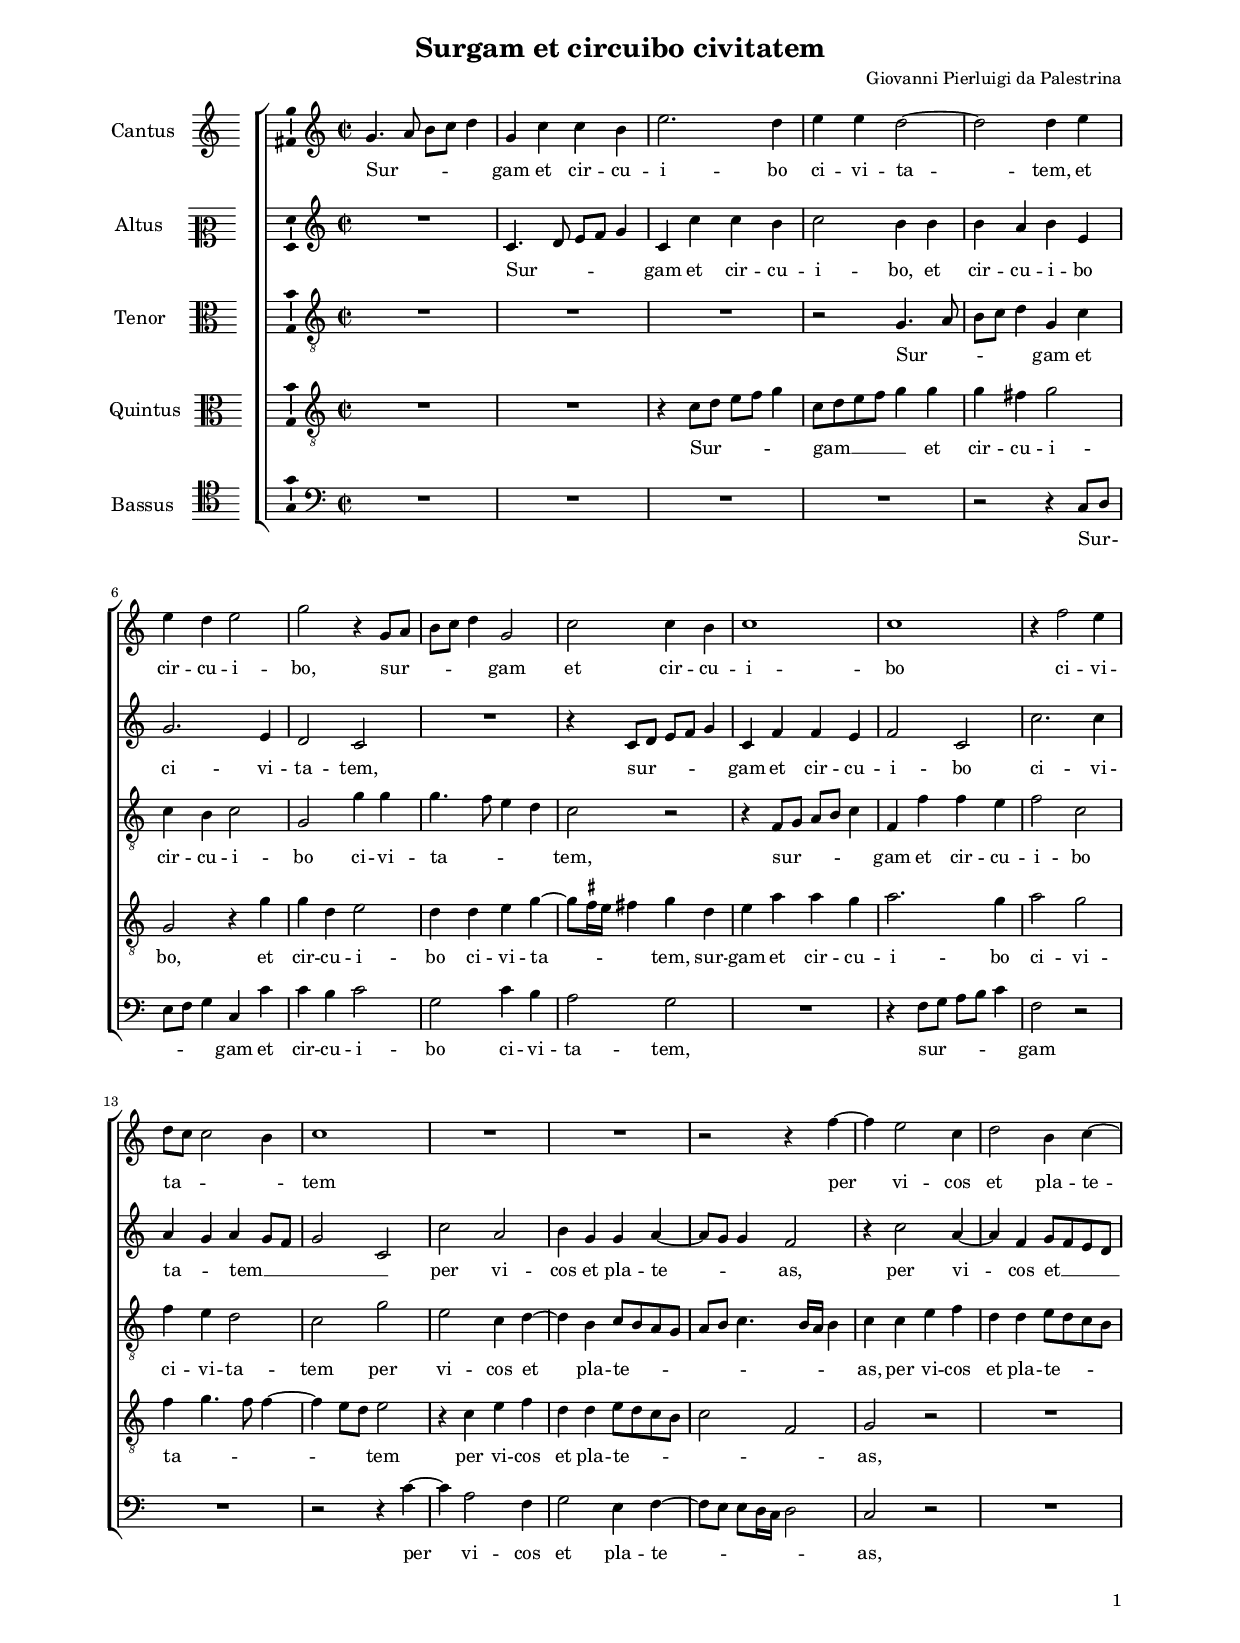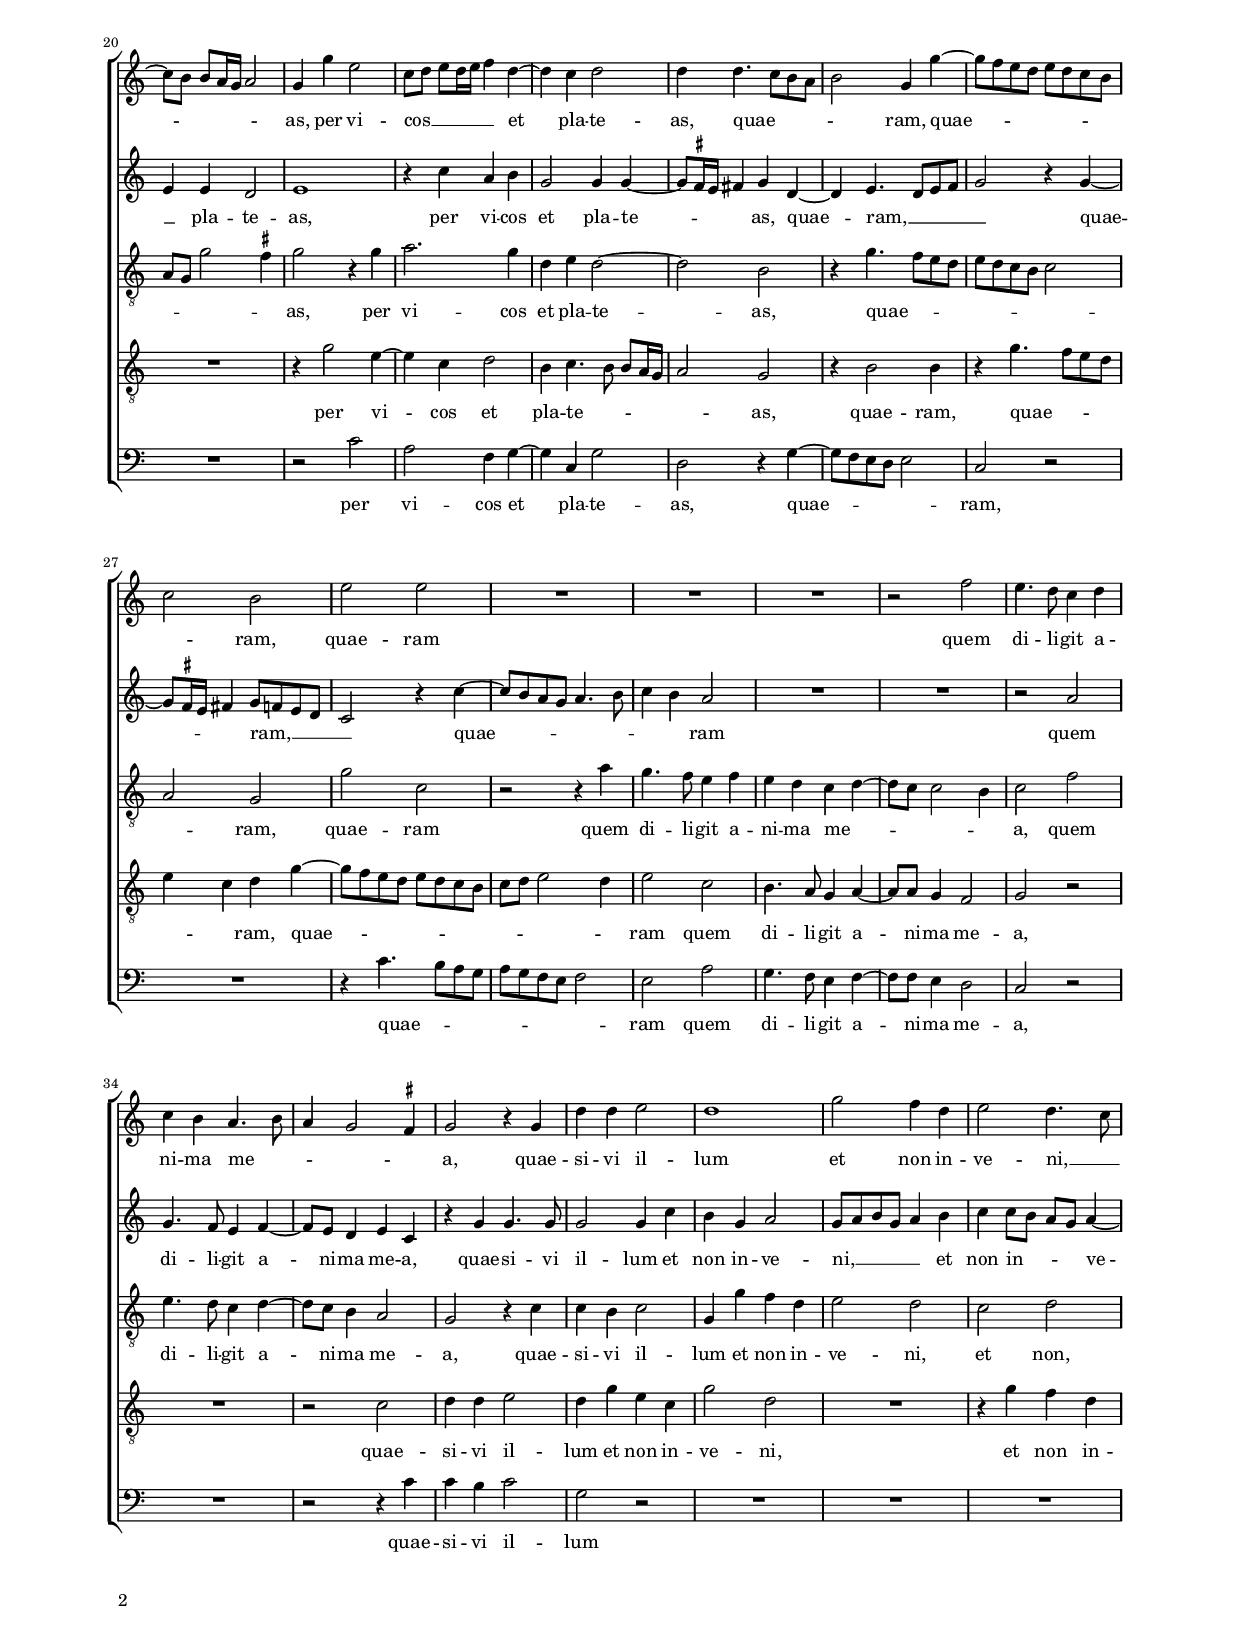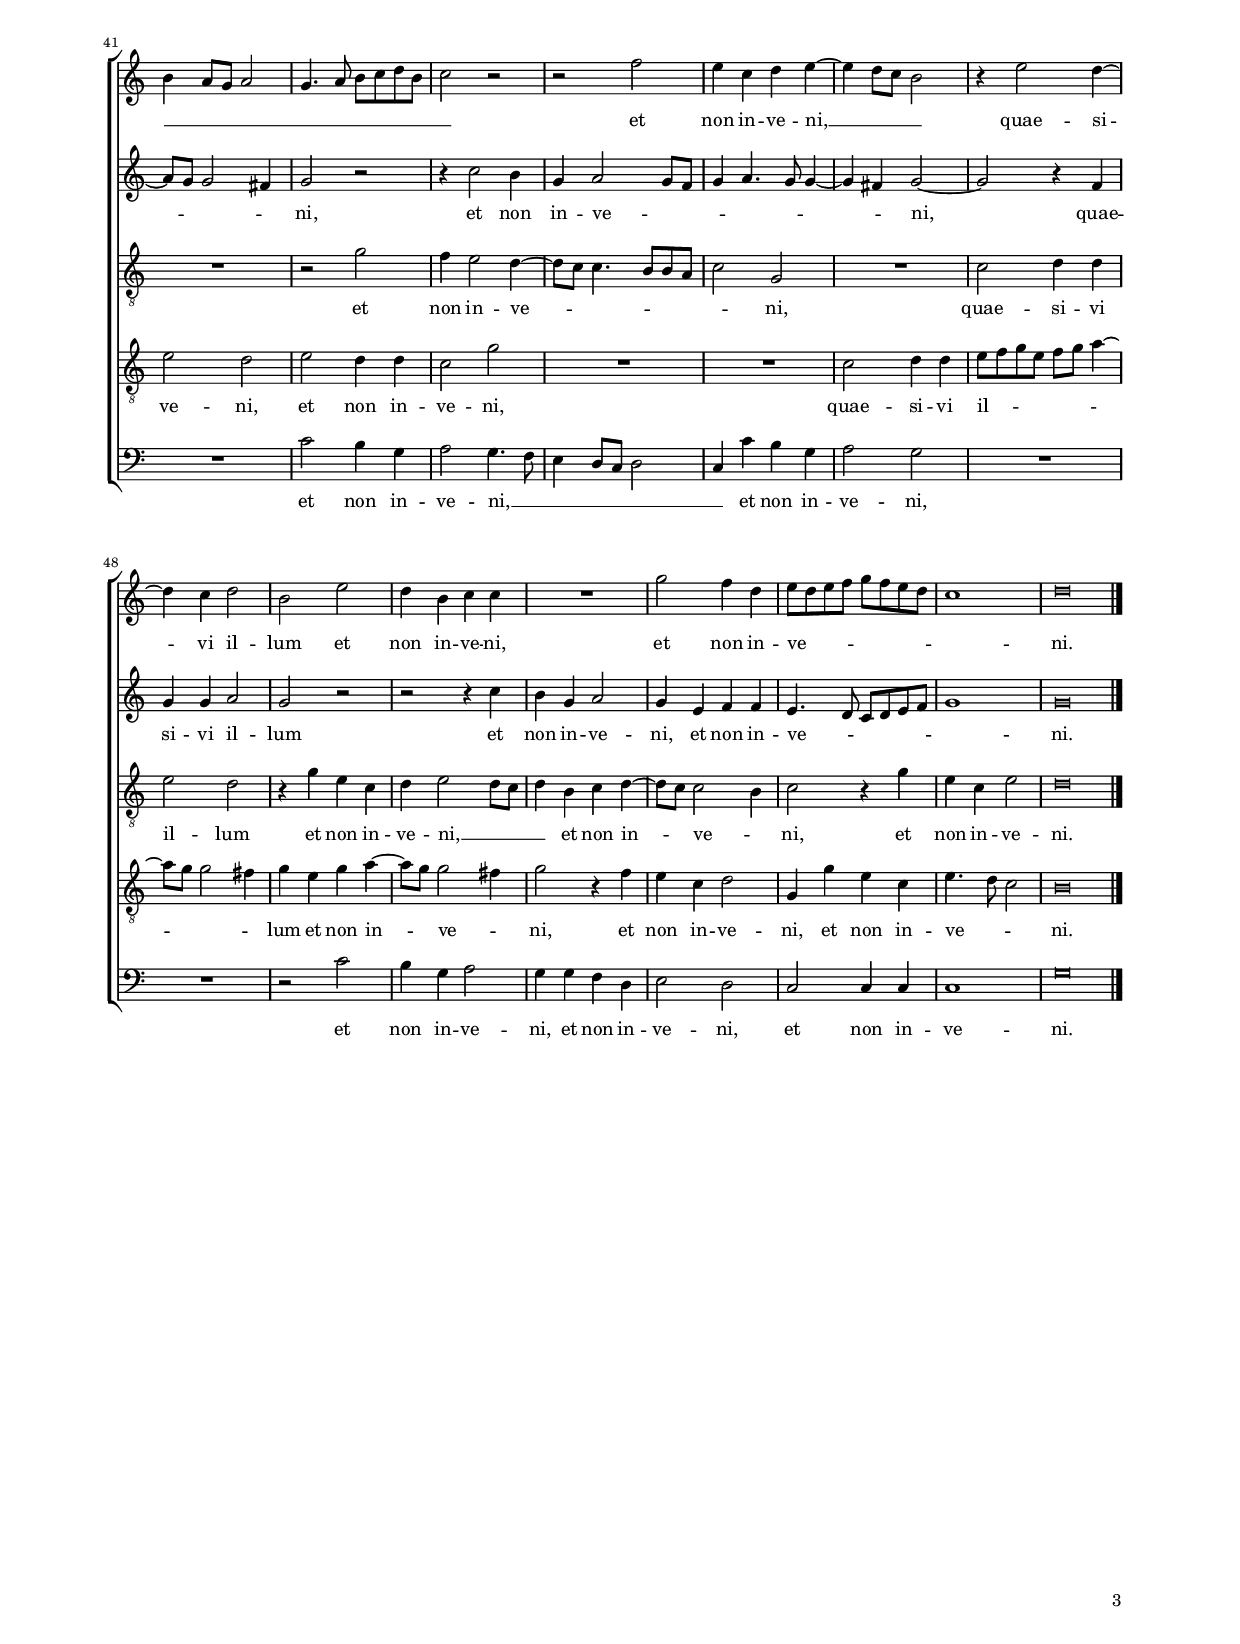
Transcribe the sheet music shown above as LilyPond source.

\header
{
  title="Surgam et circuibo civitatem"
  composer="Giovanni Pierluigi da Palestrina"
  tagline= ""
}

\version "2.24.0"
\language deutsch
#(set-global-staff-size 15)
% #(set-default-paper-size "letter")
#(ly:set-option 'point-and-click #f)


\paper
	{
	top-margin = 1.8 \cm
	bottom-margin = 1.2 \cm
	left-margin = 2 \cm
	right-margin = 2 \cm
	ragged-bottom = ##f
	ragged-last-bottom = ##t
	print-page-number = ##f
	system-system-spacing = #'((basic-distance . 16) (minimum-distance . 14) (padding . 5) (strechability . 150))
	oddFooterMarkup=\markup   \fill-line { "" \fromproperty #'page:page-number-string }
	evenFooterMarkup=\markup  \fill-line { \fromproperty #'page:page-number-string "" }
	last-bottom-spacing = #'((basic-distance . 12) (minimum-distance . 7) (padding . 4))
%	systems-per-page = 3
	page-count = 3
%	min-systems-per-page = 3
	markup-system-spacing.basic-distance = #12
	}

	
global = {
	\key c \major
	\time 2/2
	\set Score.tempoHideNote = ##t
	\tempo 4 = 95
	\skip 1*54
	\set Score.measureLength = #(ly:make-moment 2/1)
	\skip 1*2 \bar "|."
	}

	ficta = { \once \set suggestAccidentals = ##t }

	forget = #(define-music-function (music) (ly:music?) #{
		\accidentalStyle forget
		$music
		\accidentalStyle default
		#})



incipitcantus = \markup { \score {
	{
	\set Staff.instrumentName = \markup { \fontsize #1 "Cantus" }
	\key c \major
	\clef violin
	s4 \bar ""
	}
	\layout  {
	raggedright = ##t
	indent = 1.6 \cm
	line-width = 2.4\cm
	\context { \Staff \remove Time_signature_engraver }
	\override Staff.Clef.Y-extent = #'(0 . 0)
	}} \hspace #1 }

      
incipitaltus = \markup { \score {
	{
	\set Staff.instrumentName = \markup { \fontsize #1 "Altus" }
	\key c \major
	\clef mezzosoprano
	s4 \bar ""
	}
	\layout  {
	raggedright = ##t
	indent = 1.6 \cm
	line-width = 2.4\cm
	\context { \Staff \remove Time_signature_engraver }
	\override Staff.Clef.Y-extent = #'(0 . 0)
	}} \hspace #1 }


incipittenor = \markup { \score {
	{
	\set Staff.instrumentName = \markup { \fontsize #1 "Tenor" }
	\key c \major
	\clef alto
	s4 \bar ""
	}
	\layout  {
	raggedright = ##t
	indent = 1.6 \cm
	line-width = 2.4\cm
	\context { \Staff \remove Time_signature_engraver }
	\override Staff.Clef.Y-extent = #'(0 . 0)
	}} \hspace #1 }
      
      
incipitquintus = \markup { \score {
	{
	\set Staff.instrumentName = \markup { \fontsize #1 "Quintus" }
	\key c \major
	\clef alto
	s4 \bar ""
	}
	\layout  {
	raggedright = ##t
	indent = 1.6 \cm
	line-width = 2.4\cm
	\context { \Staff \remove Time_signature_engraver }
	\override Staff.Clef.Y-extent = #'(0 . 0)
	}} \hspace #1 }
      
      
incipitbassus = \markup { \score {
	{
	\set Staff.instrumentName = \markup { \fontsize #1 "Bassus" }
	\key c \major
	\clef tenor
	s4 \bar ""
	}
	\layout  {
	raggedright = ##t
	indent = 1.6 \cm
	line-width = 2.4\cm
	\context { \Staff \remove Time_signature_engraver }
	\override Staff.Clef.Y-extent = #'(0 . 0)
	}} \hspace #1 }


cantus =  \relative c''
	{
	g4. a8 h c d4
	g,4 c c h
	e2. d4
	e4 e d2~
%5
	d2 d4 e |
	e4 d e2
	g2 r4 g,8 a
	h8 c d4 g,2
	c2 c4 h
%10
	c1 |
	c1 \noPageBreak
	r4 f2 e4 \noPageBreak
	d8 c c2 h4 \noPageBreak
	c1 \noPageBreak
%15
	R1 |
	R1
	r2 r4 f~
	f4 e2 c4
	d2 h4 c~
%20
	c8 h h[ a16 g] a2 |
	g4 g' e2
	c8 d e[ d16 e] f4 d~
	d4 c d2
	d4 d4. c8 h a
%25
	h2 g4 g'~ |
	g8 f e d e d c h
	c2 h
	e2 e
	R1
%30
	R1 |
	R1
	r2 f
	e4. d8 c4 d
	c4 h a4. h8
%35
	a4 g2 \ficta fis4 |
	g2 r4 g
	d'4 d e2
	d1
	g2 f4 d
%40
	e2 d4. c8 |
	h4 a8 g a2
	g4. a8 h c d h
	c2 r
	r2 f
%45
	e4 c d e~ |
	e4 d8 c h2
	r4 e2 d4~
	d4 c d2
	h2 e
%50
	d4 h c c |
	R1
	g'2 f4 d
	e8 d e f g f e d
	c1
%55
	d\breve |
	}


altus =  \relative c'
	{
	R1
	c4. d8 e f g4
	c,4 c' c h
	c2 h4 h
%5
	h4 a h e, |
	g2. e4
	d2 c
	R1
	r4 c8 d e f g4
%10
	c,4 f f e |
	f2 c
	c'2. c4
	a4 g a g8 f
	g2 c,
%15
	c'2 a |
	h4 g g a~
	a8 g g4 f2
	r4 c'2 a4~
	a4 f g8 f e d
%20
	e4 e d2 |
	e1
	r4 c' a h
	g2 g4 g~
	g8 \ficta fis16 e fis!4 g d~
%25
	d4 e4. d8 e f |
	g2 r4 g~
	g8 \ficta fis16 e fis!4 g8 f e d
	c2 r4 c'~
	c8 h a g a4. h8
%30
	c4 h a2 |
	R1
	R1
	r2 a
	g4. f8 e4 f~
%35
	f8 e d4 e c |
	r4 g' g4. g8
	g2 g4 c
	h4 g a2
	g8 a h g a4 h
%40
	c4 c8 h a g a4~ |
	a8 g g2 fis4
	g2 r
	r4 c2 h4
	g4 a2 g8 f
%45
	g4 a4. g8 g4~ |
	g4 fis g2~
	g2 r4 f
	g4 g a2
	g2 r
%50
	r2 r4 c |
	h4 g a2
	g4 e f f
	e4. d8 c d e f
	g1
%55
	g\breve |
	}


tenor =  \relative c'
	{
	R1
	R1
	R1
	r2 g4. a8
%5
	h8 c d4 g, c |
	c4 h c2
	g2 g'4 g
	g4. f8 e4 d
	c2 r
%10
	r4 f,8 g a h c4 |
	f,4 f' f e
	f2 c
	f4 e d2
	c2 g'
%15
	e2 c4 d~ |
	d4 h c8 h a g
	a8 h c4. h16 a h4
	c4 c e f
	d4 d e8 d c h
%20
	a8 g g'2 \ficta fis4 |
	g2 r4 g
	a2. g4
	d4 e d2~
	d2 h
%25
	r4 g'4. f8 e d |
	e8 d c h c2
	a2 g
	g'2 c,
	r2 r4 a'
%30
	g4. f8 e4 f |
	e4 d c d~
	d8 c c2 h4
	c2 f
	e4. d8 c4 d~
%35
	d8 c h4 a2 |
	g2 r4 c
	c4 h c2
	g4 g' f d
	e2 d
%40
	c2 d |
	R1
	r2 g
	f4 e2 d4~
	d8 c c4. h8 h a
%45
	c2 g |
	R1
	c2 d4 d
	e2 d
	r4 g e c
%50
	d4 e2 d8 c |
	d4 h c d~
	d8 c c2 h4
	c2 r4 g'
	e4 c e2
%55
	d\breve |
	}


quintus  =  \relative c'
	{
	R1
	R1
	r4 c8 d e f g4
	c,8 d e f g4 g
%5
	g4 fis g2 |
	g,2 r4 g'
	g4 d e2
	d4 d e g~
	g8 \ficta fis16 e fis!4 g d
%10
	e4 a a g |
	a2. g4
	a2 g
	f4 g4. f8 f4~
	f4 e8 d e2
%15
	r4 c e f |
	d4 d e8 d c h
	c2 f,
	g2 r
	R1
%20
	R1 |
	r4 g'2 e4~
	e4 c d2
	h4 c4. h8 h[ a16 g]
	a2 g
%25
	r4 h2 h4 |
	r4 g'4. f8 e d
	e4 c d g~
	g8 f e d e d c h
	c8 d e2 d4
%30
	e2 c |
	h4. a8 g4 a~
	a8 a g4 f2
	g2 r
	R1
%35
	r2 c |
	d4 d e2
	d4 g e c
	g'2 d
	R1
%40
	r4 g f d |
	e2 d
	e2 d4 d
	c2 g'
	R1
%45
	R1 |
	c,2 d4 d
	e8 f g e f g a4~
	a8 g g2 fis4
	g4 e g a~
%50
	a8 g g2 fis4 |
	g2 r4 f
	e4 c d2
	g,4 g' e c
	e4. d8 c2
%55
	h\breve |
	}


bassus  =  \relative c
	{
	R1
	R1
	R1
	R1
%5
	r2 r4 c8 d |
	e8 f g4 c, c'
	c4 h c2
	g2 c4 h
	a2 g
%10
	R1 |
	r4 f8 g a h c4
	f,2 r
	R1
	r2 r4 c'~
%15
	c4 a2 f4 |
	g2 e4 f~
	f8 e e[ d16 c] d2
	c2 r
	R1
%20
	R1 |
	r2 c'
	a2 f4 g~
	g4 c, g'2
	d2 r4 g~
%25
	g8 f e d e2 |
	c2 r
	R1
	r4 c'4. h8 a g
	a8 g f e f2
%30
	e2 a |
	g4. f8 e4 f~
	f8 f e4 d2
	c2 r
	R1
%35
	r2 r4 c' |
	c4 h c2
	g2 r
	R1
	R1
%40
	R1 |
	R1
	c2 h4 g
	a2 g4. f8
	e4 d8 c d2
%45
	c4 c' h g |
	a2 g
	R1
	R1
	r2 c
%50
	h4 g a2 |
	g4 g f d
	e2 d
	c2 c4 c
	c1
%55
	g'\breve |
	}


lyricscantus = \lyricmode {
	Sur -- _ _ _ _ gam et cir -- cu -- i -- bo ci -- vi -- ta -- tem,
	et cir -- cu -- i -- bo,
	sur -- _ _ _ _ gam et cir -- cu -- i -- bo ci -- vi -- ta -- _ _ _ tem
	per vi -- cos et pla -- te -- _ _ _ _ _ as,
	per vi -- cos __ _ _ _ _ _ et pla -- te -- as,
	quae -- _ _ _ _ ram,
	quae -- _ _ _ _ _ _ _ _ ram,
	quae -- ram
	quem di -- li -- git a -- ni -- ma me -- _ _ _ _ a,
	quae -- si -- vi il -- lum
	et non in -- ve -- ni, __ _ _ _ _ _ _ _ _ _ _ _ _
	et non in -- ve -- ni, __ _ _ _
	quae -- si -- vi il -- lum
	et non in -- ve -- ni,
	et non in -- ve -- _ _ _ _ _ _ _ _ ni.
	}


lyricsaltus = \lyricmode {
	Sur -- _ _ _ _ gam et cir -- cu -- i -- bo,
	et cir -- cu -- i -- bo ci -- vi -- ta -- tem,
	sur -- _ _ _ _ gam et cir -- cu -- i -- bo ci -- vi -- ta -- _ tem __ _ _ _ _
	per vi -- cos et pla -- te -- _ _ as,
	per vi -- cos et __ _ _ _ _ pla -- te -- as,
	per vi -- cos et pla -- te -- _ _ _ as,
	quae -- ram, __ _ _ _ _
	quae -- _ _ _ ram, __ _ _ _ _
	quae -- _ _ _ _ _ _ _ ram
	quem di -- li -- git a -- ni -- ma me -- a,
	quae -- si -- vi il -- lum
	et non in -- ve -- ni, __ _ _ _ _
	et non in -- _ _ _ ve -- _ _ _ ni,
	et non in -- ve -- _ _ _ _ _ _ _ ni,
	quae -- si -- vi il -- lum
	et non in -- ve -- ni,
	et non in -- ve -- _ _ _ _ _ _ ni.
	}


lyricstenor = \lyricmode {
	Sur -- _ _ _ _ gam et cir -- cu -- i -- bo ci -- vi -- ta -- _ _ _ tem,
	sur -- _ _ _ _ gam et cir -- cu -- i -- bo ci -- vi -- ta -- tem
	per vi -- cos et pla -- te -- _ _ _ _ _ _ _ _ _ as,
	per vi -- cos et pla -- te -- _ _ _ _ _ _ _ as,
	per vi -- cos et pla -- te -- as,
	quae -- _ _ _ _ _ _ _ _ _ ram,
	quae -- ram
	quem di -- li -- git a -- ni -- ma me -- _ _ _ _ a,
	quem di -- li -- git a -- ni -- ma me -- a,
	quae -- si -- vi il -- lum
	et non in -- ve -- ni,
	et non,
	et non in -- ve -- _ _ _ _ _ _ ni,
	quae -- si -- vi il -- lum
	et non in -- ve -- ni, __ _ _ _
	et non in -- _ ve -- _ ni,
	et non in -- ve -- ni.
	}


lyricsquintus = \lyricmode {
	Sur -- _ _ _ _ gam __ _ _ _ _ et cir -- cu -- i -- bo,
	et cir -- cu -- i -- bo ci -- vi -- ta -- _ _ _ tem,
	sur -- gam et cir -- cu -- i -- bo ci -- vi -- ta -- _ _ _ _ _ tem
	per vi -- cos et pla -- te -- _ _ _ _ _ as,
	per vi -- cos et pla -- te -- _ _ _ _ _ as,
	quae -- ram,
	quae -- _ _ _ _ _ ram,
	quae -- _ _ _ _ _ _ _ _ _ _ _ ram
	quem di -- li -- git a -- ni -- ma me -- a,
	quae -- si -- vi il -- lum
	et non in -- ve -- ni,
	et non in -- ve -- ni,
	et non in -- ve -- ni,
	quae -- si -- vi il -- _ _ _ _ _ _ _ _ _ lum
	et non in -- _ ve -- _ ni,
	et non in -- ve -- ni,
	et non in -- ve -- _ _ ni.
	}


lyricsbassus = \lyricmode {
	Sur -- _ _ _ _ gam et cir -- cu -- i -- bo ci -- vi -- ta -- tem,
	sur -- _ _ _ _ gam
	per vi -- cos et pla -- te -- _ _ _ _ _ as,
	per vi -- cos et pla -- te -- as,
	quae -- _ _ _ _ ram,
	quae -- _ _ _ _ _ _ _ _ ram
	quem di -- li -- git a -- ni -- ma me -- a,
	quae -- si -- vi il -- lum
	et non in -- ve -- ni, __ _ _ _ _ _ _
	et non in -- ve -- ni,
	et non in -- ve -- ni,
	et non in -- ve -- ni,
	et non in -- ve -- ni.
	}


\score
{  
	% \transpose {
	\new ChoirStaff \with { \override StaffGrouper.staff-staff-spacing.basic-distance = #12 }
	<<

	\new Staff << \global
	\new Voice="v1" {
		\set Staff.instrumentName=\incipitcantus
%		\set Staff.instrumentName= "S"
		\set Staff.midiInstrument = "reed organ"
		\clef violin
		\cantus }
	\new Lyrics \lyricsto "v1" {\lyricscantus }
	>>


	\new Staff << \global
	\new Voice="v2" {
		\set Staff.instrumentName=\incipitaltus
%		\set Staff.instrumentName= "A"
		\set Staff.midiInstrument = "reed organ"
		\clef violin % "G_8"
		\altus}
	\new Lyrics \lyricsto "v2" {\lyricsaltus }
	>>


	\new Staff << \global
	\new Voice="v3" {
		\set Staff.instrumentName=\incipittenor
%		\set Staff.instrumentName= "T"
		\set Staff.midiInstrument = "reed organ"
		\clef "G_8"
		\tenor }
	\new Lyrics \lyricsto "v3" {\lyricstenor }
	>>


	\new Staff << \global
	\new Voice="v5" {
		\set Staff.instrumentName=\incipitquintus
%		\set Staff.instrumentName= "Q"
		\set Staff.midiInstrument = "reed organ"
		\clef "G_8"
		\quintus}
	\new Lyrics \lyricsto "v5" {\lyricsquintus }
	>>


	\new Staff << \global
	\new Voice="v4" {
		\set Staff.instrumentName=\incipitbassus
%		\set Staff.instrumentName= "B"
		\set Staff.midiInstrument = "reed organ"
		\clef bass 
		\bassus }
	\new Lyrics \lyricsto "v4" {\lyricsbassus}
	>>

	>>
	% } % transpose

	\layout
	{
	indent = 2.5\cm
	\context { \Lyrics \override VerticalAxisGroup.nonstaff-relatedstaff-spacing.padding = #1.4 }
	\context { \Staff \override TimeSignature.break-visibility = #end-of-line-invisible }
	\context { \Staff \consists Ambitus_engraver }
	\context { \Score \override BarNumber.padding = #2 }
	\context { \Voice \override NoteHead.style = #'baroque }
	}

\midi
	{
	
	}

}


% EOF
